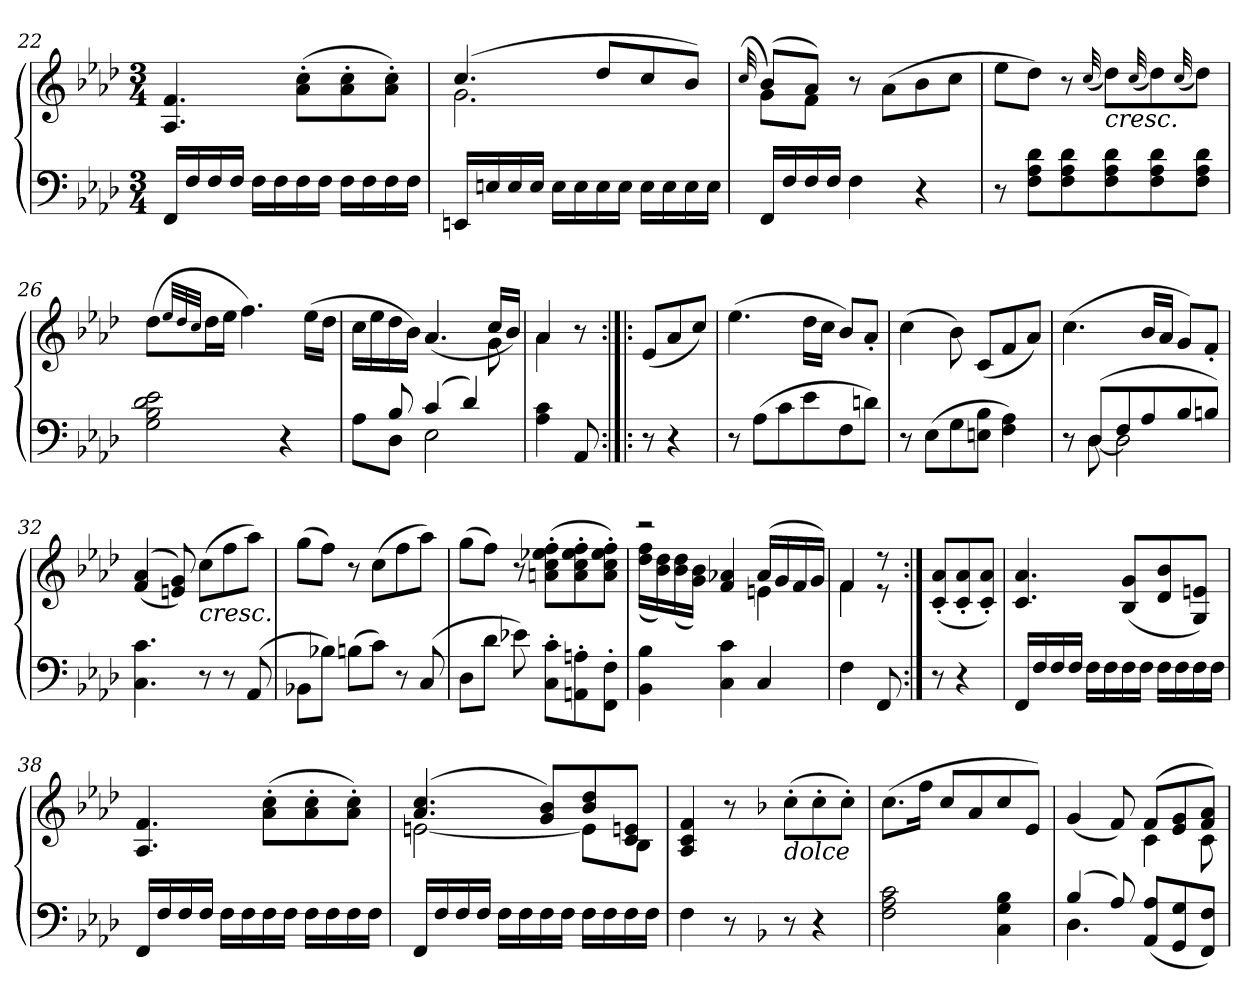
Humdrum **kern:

**kern	**kern
*part1	*part1
*staff2	*staff1
*clefF4	*clefG2
*k[b-e-a-d-]	*k[b-e-a-d-]
*M3/4	*M3/4
=22	=22
16FF/LL	4.A- 4.f
16F/	.
16F/	.
16F/JJ	.
16FLL	.
16F	.
16F	(8a-'\ 8cc'\L
16FJJ	.
16FLL	8a-'\ 8cc'\
16F	.
16F	8a-'\ 8cc'\J)
16FJJ	.
=23	=23
*	*^
16EEnLL	(4.cc	2.g
16En	.	.
16E	.	.
16EJJ	.	.
16ELL	.	.
16E	.	.
16E	8dd-L	.
16EJJ	.	.
16ELL	8cc	.
16E	.	.
16E	8b-J)	.
16EJJ	.	.
=24	=24	=24
.	(<32qqcc	.
16FF/LL	(8b-L)	8gL
16F/	.	.
16F/	8a-J)	8fJ
16F/JJ	.	.
4F	2ryy	8r
.	.	(>8a-L
4r	.	8b-
.	.	8ccJ
*	*v	*v
=25	=25
8r	8ee-L
8F 8A- 8d-L	8dd-J)
8F 8A- 8d-	8r
.	(32qqcc/
!	!LO:TX:b:i:t=cresc.
8F 8A- 8d-	8dd-L)
.	(32qqcc/
8F 8A- 8d-	8dd-)
.	(32qqcc/
8F 8A- 8d-J	8dd-J)
=26	=26
2G 2B- 2d- 2e-	(8dd-L
.	32qee-/LLL
.	32qdd-/
.	32qcc/JJJ
.	16dd-L
.	16ee-JJ
.	4.ff)
4r	.
.	(16ee-LL
.	16dd-JJ
=27	=27
*^	*^
8ryy	8A-L	16cc\LL	2ryy
.	.	16ee-\	.
8B-	8D-J	16dd-\	.
.	.	16b-\JJ)	.
(4c	2E-	(4.a-	.
4d-)	.	.	8ryy
.	.	16ccLL	8g
.	.	16b-JJ)	.
*v	*v	*	*
=28	=28	=28
4A- 4c	4a-	4a-
8AA-	8r	8ryy
*	*v	*v
=:|!|:	=:|!|:
8r	(8e-L
4r	8a-
.	8ccJ)
=29	=29
8r	(4.ee-
(8A-L	.
8c	.
8e-	16dd-LL
.	16ccJJ
8F	8b-L)
8dnJ)	8a-'J
=30	=30
8r	(4cc
(8E-L	.
8G	8b-)
8En 8B-J	(8cL
4F 4A-)	8f
.	8a-J)
=31	=31
*^	*
8r	8ryy	(4.cc
(8D-L	[8D-	.
8F	2D-]	.
8A-	.	16b-LL
.	.	16a-JJ
8B-	.	8gL)
8BnJ)	.	8f'J
*v	*v	*
=32	=32
4.C 4.c	(<(>4f 4a-
.	8en 8g))
!	!LO:TX:b:i:t=cresc.
8r	(8ccL
8r	8ff
(>8AA-	8aa-J)
=33	=33
8BB-XL	(8ggL
8B-XJ)	8ffJ)
(8BnL	8r
8cJ)	(8ccL
8r	8ff
(>8C	8aa-J)
=34	=34
8D-L	(8ggL
8d-J	8ffJ)
8e-X)	8r
8C' 8c'L	(8an' 8cc' 8ee-X' 8ff'L
8AAn' 8An'	8a' 8cc' 8ee-' 8ff'
8FF' 8F'J	8a' 8cc' 8ee-' 8ff'J)
=35	=35
*	*^
4BB- 4B-	2r	(>16dd- 16ffLL
.	.	16b- 16dd-)
.	.	(>16b- 16dd-
.	.	16g 16b-JJ)
4C 4c	.	4f/ 4a-X/
4C	(16a-LL	4en
.	16g	.
.	16f	.
.	16gJJ)	.
=36	=36	=36
4F	4f	4f
8FF	8r	8r
*	*v	*v
=:|!	=:|!
8r	(8c' 8a-'L
4r	8c' 8a-'
.	8c' 8a-'J)
=37	=37
16FF/LL	4.c 4.a-
16F/	.
16F/	.
16F/JJ	.
16FLL	.
16F	.
16F	(8B- 8gL
16FJJ	.
16FLL	8d- 8b-
16F	.
16F	8G 8enJ)
16FJJ	.
=38	=38
16FF/LL	4.A- 4.f
16F/	.
16F/	.
16F/JJ	.
16FLL	.
16F	.
16F	(8a-'\ 8cc'\L
16FJJ	.
16FLL	8a-'\ 8cc'\
16F	.
16F	8a-'\ 8cc'\J)
16FJJ	.
=39	=39
*	*^
16FF/LL	(4.a- 4.cc	[2en
16F/	.	.
16F/	.	.
16F/JJ	.	.
16FLL	.	.
16F	.	.
16F	8g 8b-L)	.
16FJJ	.	.
16FLL	8b- 8dd-	8eL]
16F	.	.
16F	8c 8enJ	8B-J
16FJJ	.	.
*	*v	*v
=40	=40
4F	4A- 4c 4f
8r	8r
=-	=-
*k[b-]	*k[b-]
!	!LO:TX:b:i:t=dolce
8r	(8cc'L
4r	8cc'
.	8cc'J)
=41	=41
2F 2A 2c	(8.ccL
.	16ffJk
.	8ccL
.	8a
4C 4G 4B-	8cc
.	8eJ)
=42	=42
*^	*^
(4B-	4.D	(4g	4.ryy
8A)	.	8f)	.
(<8AA 8AL	4.ryy	(8fL	4c
8GG 8G	.	8e 8g	.
8FF 8FJ)	.	8f 8aJ)	8c
*v	*v	*	*
*	*v	*v
=	=
*-	*-
